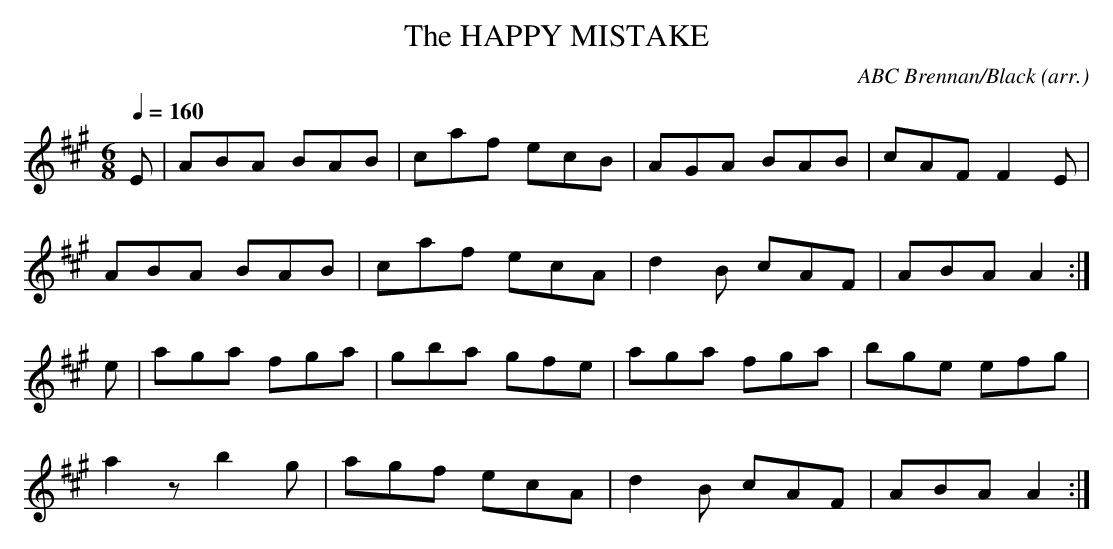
X:1
T:HAPPY MISTAKE, The
C:ABC Brennan/Black (arr.)
Q:1/4=160
M:6/8
L:1/8
K:A
E|ABA BAB|caf ecB|AGA BAB|cAF F2E|
ABA BAB|caf ecA|d2B cAF|ABA A2:|
e|aga fga|gba gfe|aga fga|bge efg|
a2z b2g|agf ecA|d2B cAF|ABA A2:|
